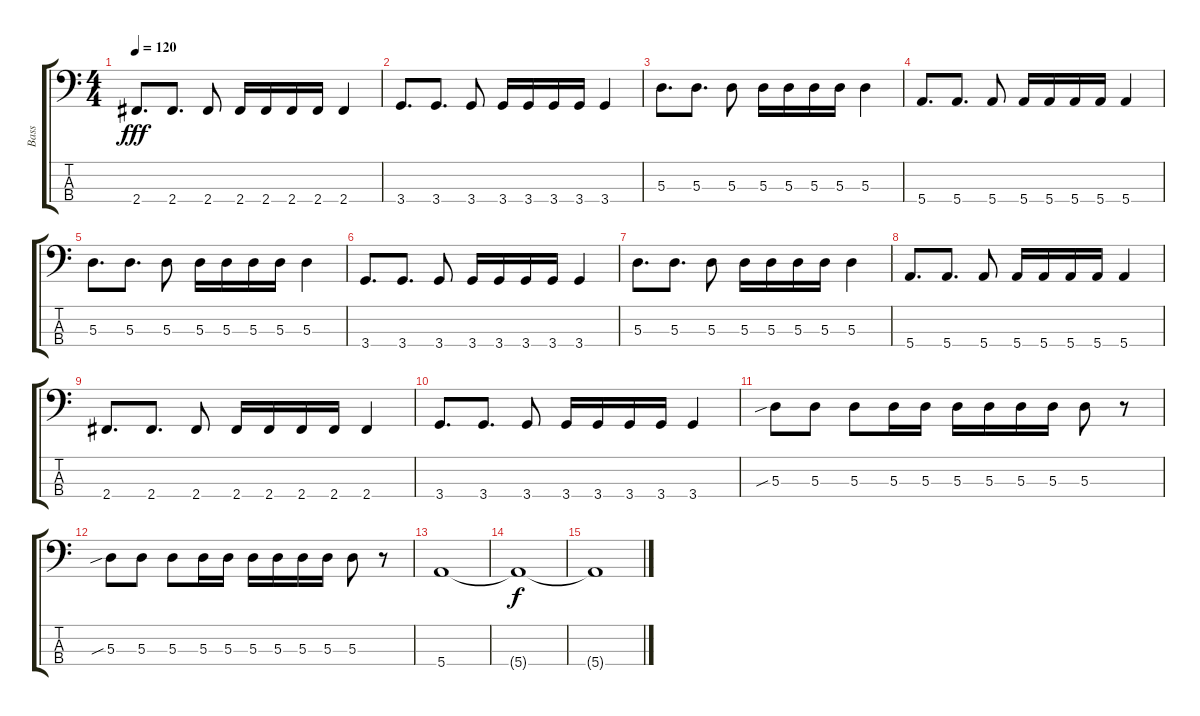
\track ("Bass" "Bass") {instrument electricbassfinger}
\staff {score tabs}
\tuning (G2 D2 A1 E1) {hide}
\ts (4 4)
\tempo 120
\clef f4
\ks c
2.4.8{d dy fff} 2.4.8{d} 2.4.8 2.4.16 2.4.16 2.4.16 2.4.16 2.4.4 |
3.4.8{d} 3.4.8{d} 3.4.8 3.4.16 3.4.16 3.4.16 3.4.16 3.4.4 |
5.3.8{d} 5.3.8{d} 5.3.8 5.3.16 5.3.16 5.3.16 5.3.16 5.3.4 |
5.4.8{d} 5.4.8{d} 5.4.8 5.4.16 5.4.16 5.4.16 5.4.16 5.4.4 |
5.3.8{d} 5.3.8{d} 5.3.8 5.3.16 5.3.16 5.3.16 5.3.16 5.3.4 |
3.4.8{d} 3.4.8{d} 3.4.8 3.4.16 3.4.16 3.4.16 3.4.16 3.4.4 |
5.3.8{d} 5.3.8{d} 5.3.8 5.3.16 5.3.16 5.3.16 5.3.16 5.3.4 |
5.4.8{d} 5.4.8{d} 5.4.8 5.4.16 5.4.16 5.4.16 5.4.16 5.4.4 |
2.4.8{d} 2.4.8{d} 2.4.8 2.4.16 2.4.16 2.4.16 2.4.16 2.4.4 |
3.4.8{d} 3.4.8{d} 3.4.8 3.4.16 3.4.16 3.4.16 3.4.16 3.4.4 |
5.3{sib}.8 5.3.8 5.3.8 5.3.16 5.3.16 5.3.16 5.3.16 5.3.16 5.3.16 5.3.8 r.8 |
5.3{sib}.8 5.3.8 5.3.8 5.3.16 5.3.16 5.3.16 5.3.16 5.3.16 5.3.16 5.3.8 r.8 |
5.4.1 |
5.4{t}.1{dy f} |
5.4{t}.1
